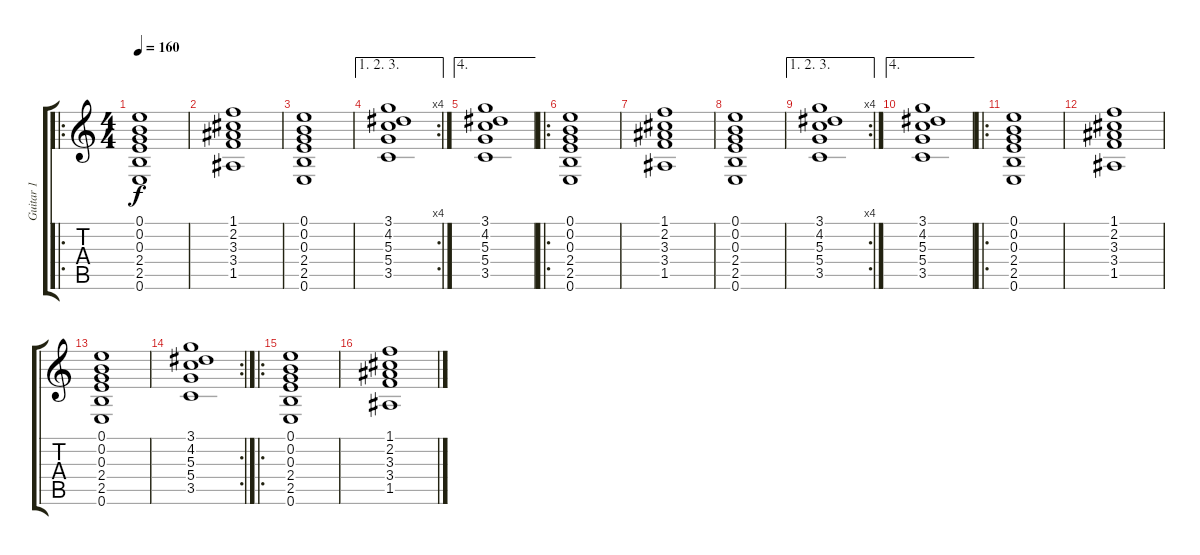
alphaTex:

\track ("Guitar 1" "Guitar 1") {instrument distortionguitar}
\staff {score tabs}
\tuning (E4 B3 G3 D3 A2 E2) {hide}
\ro
\ts (4 4)
\tempo 160
\clef g2
\ks c
(0.1 0.2 0.3 2.4 2.5 0.6).1{dy f instrument distortionguitar} |
(1.1 2.2 3.3 3.4 1.5).1 |
(0.1 0.2 0.3 2.4 2.5 0.6).1 |
\ae (1 2 3)
\rc 4
(3.1 4.2 5.3 5.4 3.5).1 |
\ae 4
(3.1 4.2 5.3 5.4 3.5).1 |
\ro
(0.1 0.2 0.3 2.4 2.5 0.6).1 |
(1.1 2.2 3.3 3.4 1.5).1 |
(0.1 0.2 0.3 2.4 2.5 0.6).1 |
\ae (1 2 3)
\rc 4
(3.1 4.2 5.3 5.4 3.5).1 |
\ae 4
(3.1 4.2 5.3 5.4 3.5).1 |
\ro
(0.1 0.2 0.3 2.4 2.5 0.6).1 |
(1.1 2.2 3.3 3.4 1.5).1 |
(0.1 0.2 0.3 2.4 2.5 0.6).1 |
\rc 2
(3.1 4.2 5.3 5.4 3.5).1 |
\ro
(0.1 0.2 0.3 2.4 2.5 0.6).1 |
(1.1 2.2 3.3 3.4 1.5).1
